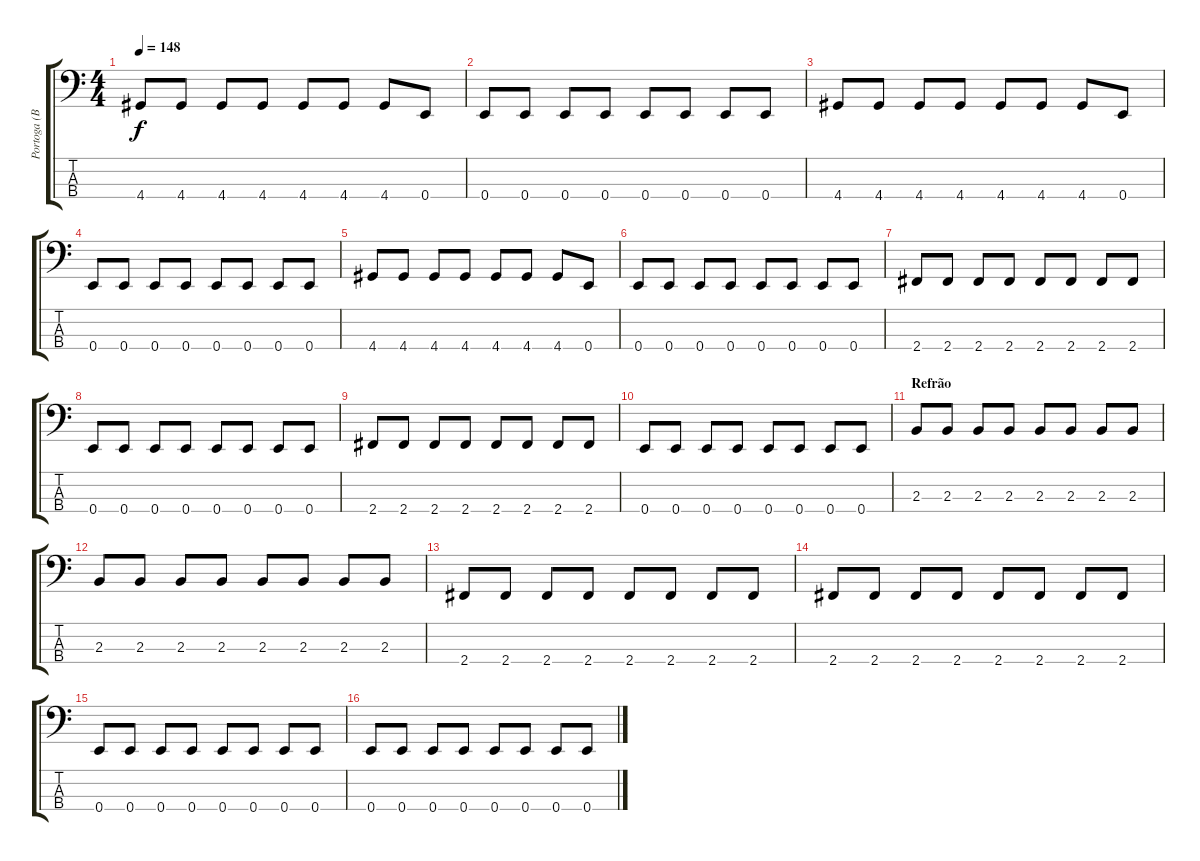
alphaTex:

\track ("Portoga (Baixo)" "Portoga (B") {instrument electricbassfinger}
\staff {score tabs}
\tuning (G2 D2 A1 E1) {hide}
\ts (4 4)
\tempo 148
\clef f4
\ks c
4.4.8{dy f} 4.4.8 4.4.8 4.4.8 4.4.8 4.4.8 4.4.8 0.4.8 |
0.4.8 0.4.8 0.4.8 0.4.8 0.4.8 0.4.8 0.4.8 0.4.8 |
4.4.8 4.4.8 4.4.8 4.4.8 4.4.8 4.4.8 4.4.8 0.4.8 |
0.4.8 0.4.8 0.4.8 0.4.8 0.4.8 0.4.8 0.4.8 0.4.8 |
4.4.8 4.4.8 4.4.8 4.4.8 4.4.8 4.4.8 4.4.8 0.4.8 |
0.4.8 0.4.8 0.4.8 0.4.8 0.4.8 0.4.8 0.4.8 0.4.8 |
2.4.8 2.4.8 2.4.8 2.4.8 2.4.8 2.4.8 2.4.8 2.4.8 |
0.4.8 0.4.8 0.4.8 0.4.8 0.4.8 0.4.8 0.4.8 0.4.8 |
2.4.8 2.4.8 2.4.8 2.4.8 2.4.8 2.4.8 2.4.8 2.4.8 |
0.4.8 0.4.8 0.4.8 0.4.8 0.4.8 0.4.8 0.4.8 0.4.8 |
\section ("" "Refrão")
2.3.8 2.3.8 2.3.8 2.3.8 2.3.8 2.3.8 2.3.8 2.3.8 |
2.3.8 2.3.8 2.3.8 2.3.8 2.3.8 2.3.8 2.3.8 2.3.8 |
2.4.8 2.4.8 2.4.8 2.4.8 2.4.8 2.4.8 2.4.8 2.4.8 |
2.4.8 2.4.8 2.4.8 2.4.8 2.4.8 2.4.8 2.4.8 2.4.8 |
0.4.8 0.4.8 0.4.8 0.4.8 0.4.8 0.4.8 0.4.8 0.4.8 |
0.4.8 0.4.8 0.4.8 0.4.8 0.4.8 0.4.8 0.4.8 0.4.8
